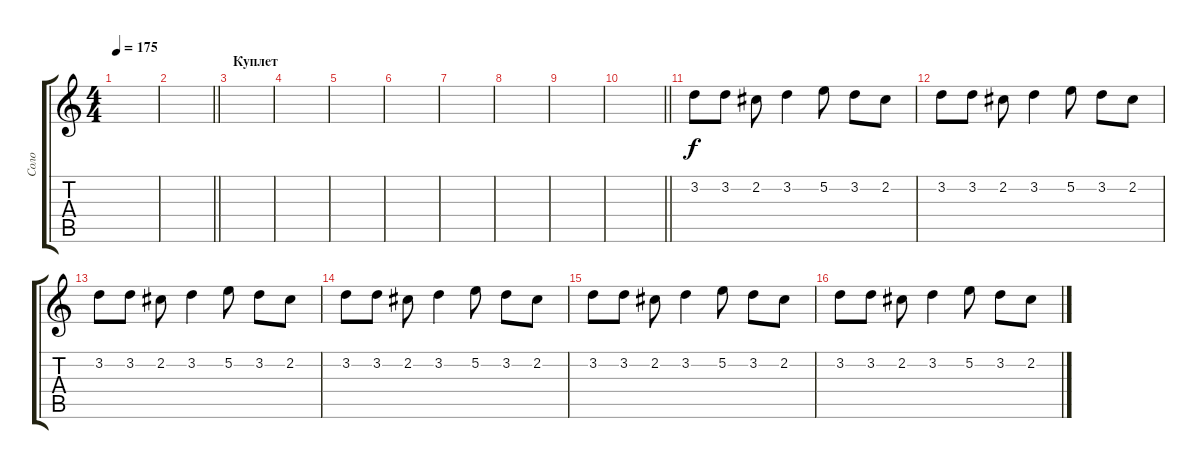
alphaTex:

\track ("Соло" "Соло") {instrument overdrivenguitar}
\staff {score tabs}
\tuning (E4 B3 G3 D3 A2 E2) {hide}
\ts (4 4)
\tempo 175
\clef g2
\ks c
|
\barLineRight lightlight
|
\section ("" "Куплет")
|
|
|
|
|
|
|
\barLineRight lightlight
|
\section ("" " ")
3.2.8 3.2.8 2.2.8 3.2.4 5.2.8 3.2.8 2.2.8 |
3.2.8 3.2.8 2.2.8 3.2.4 5.2.8 3.2.8 2.2.8 |
3.2.8 3.2.8 2.2.8 3.2.4 5.2.8 3.2.8 2.2.8 |
3.2.8 3.2.8 2.2.8 3.2.4 5.2.8 3.2.8 2.2.8 |
3.2.8 3.2.8 2.2.8 3.2.4 5.2.8 3.2.8 2.2.8 |
3.2.8 3.2.8 2.2.8 3.2.4 5.2.8 3.2.8 2.2.8
